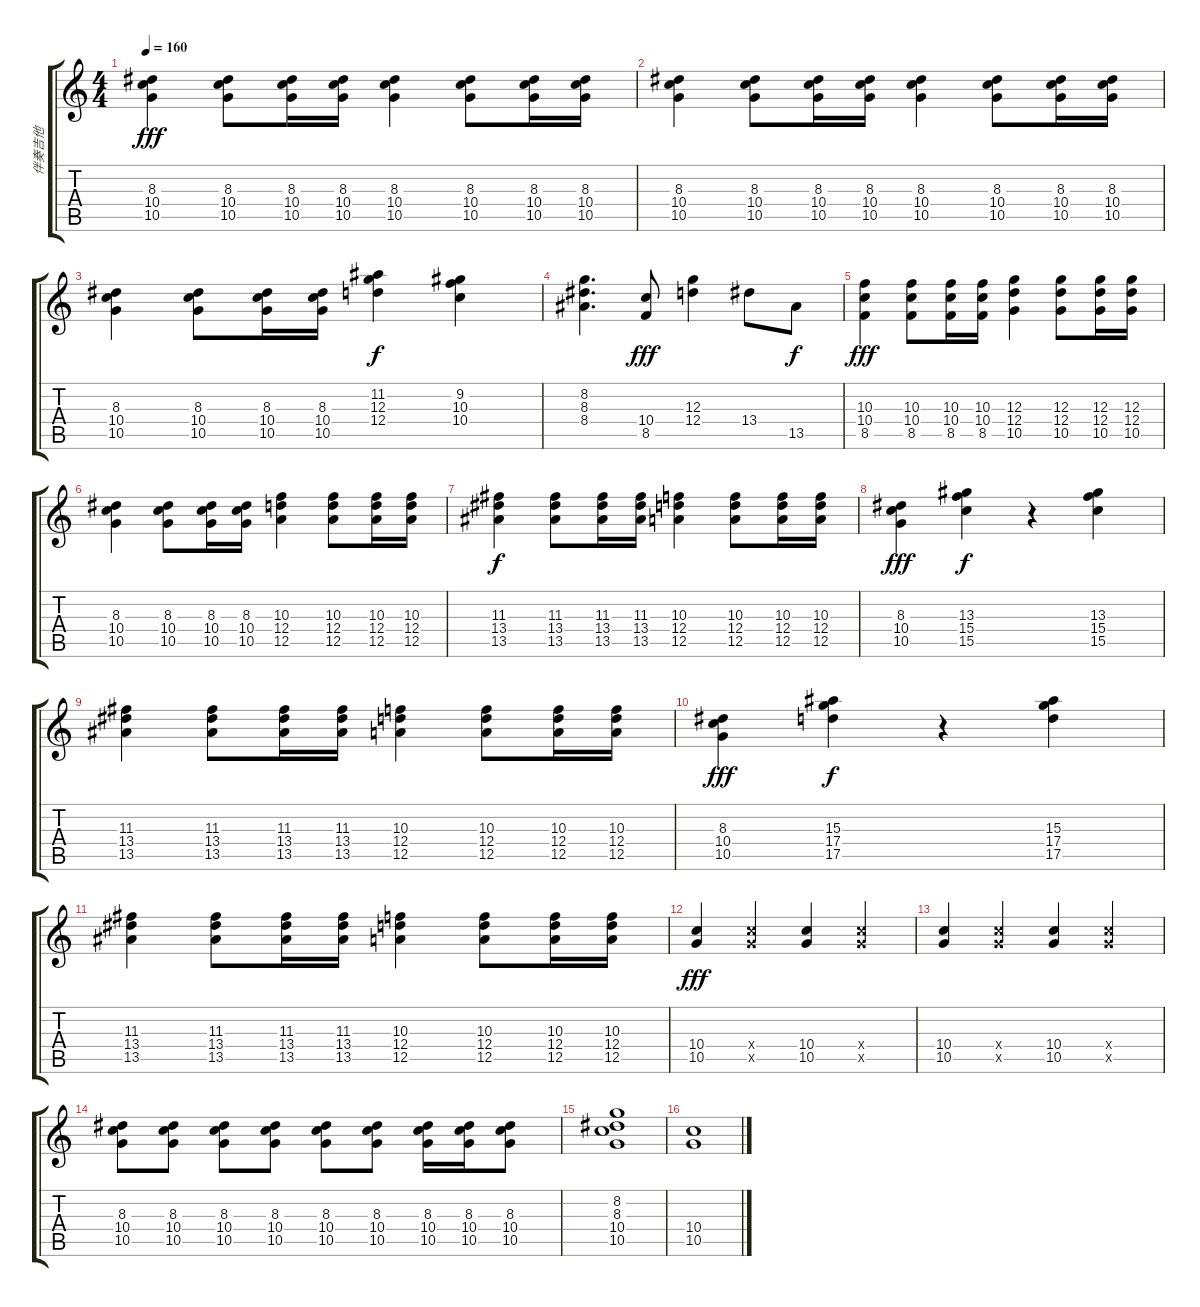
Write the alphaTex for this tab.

\track ("伴奏吉他" "伴奏吉他") {instrument overdrivenguitar}
\staff {score tabs}
\tuning (E4 B3 G3 D3 A2 E2) {hide}
\ts (4 4)
\tempo 160
\clef g2
\ks c
(8.3 10.4 10.5).4{dy fff} (8.3 10.4 10.5).8 (8.3 10.4 10.5).16 (8.3 10.4 10.5).16 (8.3 10.4 10.5).4 (8.3 10.4 10.5).8 (8.3 10.4 10.5).16 (8.3 10.4 10.5).16 |
(8.3 10.4 10.5).4 (8.3 10.4 10.5).8 (8.3 10.4 10.5).16 (8.3 10.4 10.5).16 (8.3 10.4 10.5).4 (8.3 10.4 10.5).8 (8.3 10.4 10.5).16 (8.3 10.4 10.5).16 |
(8.3 10.4 10.5).4 (8.3 10.4 10.5).8 (8.3 10.4 10.5).16 (8.3 10.4 10.5).16 (11.2 12.3 12.4).4{dy f} (9.2 10.3 10.4).4 |
(8.2 8.3 8.4).4{d} (10.4 8.5).8{dy fff} (12.3 12.4).4 13.4.8 13.5.8{dy f} |
(10.3 10.4 8.5).4{dy fff} (10.3 10.4 8.5).8 (10.3 10.4 8.5).16 (10.3 10.4 8.5).16 (12.3 12.4 10.5).4 (12.3 12.4 10.5).8 (12.3 12.4 10.5).16 (12.3 12.4 10.5).16 |
(8.3 10.4 10.5).4 (8.3 10.4 10.5).8 (8.3 10.4 10.5).16 (8.3 10.4 10.5).16 (10.3 12.4 12.5).4 (10.3 12.4 12.5).8 (10.3 12.4 12.5).16 (10.3 12.4 12.5).16 |
(11.3 13.4 13.5).4{dy f} (11.3 13.4 13.5).8 (11.3 13.4 13.5).16 (11.3 13.4 13.5).16 (10.3 12.4 12.5).4 (10.3 12.4 12.5).8 (10.3 12.4 12.5).16 (10.3 12.4 12.5).16 |
(8.3 10.4 10.5).4{dy fff} (13.3 15.4 15.5).4{dy f} r.4 (13.3 15.4 15.5).4 |
(11.3 13.4 13.5).4 (11.3 13.4 13.5).8 (11.3 13.4 13.5).16 (11.3 13.4 13.5).16 (10.3 12.4 12.5).4 (10.3 12.4 12.5).8 (10.3 12.4 12.5).16 (10.3 12.4 12.5).16 |
(8.3 10.4 10.5).4{dy fff} (15.3 17.4 17.5).4{dy f} r.4 (15.3 17.4 17.5).4 |
(11.3 13.4 13.5).4 (11.3 13.4 13.5).8 (11.3 13.4 13.5).16 (11.3 13.4 13.5).16 (10.3 12.4 12.5).4 (10.3 12.4 12.5).8 (10.3 12.4 12.5).16 (10.3 12.4 12.5).16 |
(10.4 10.5).4{dy fff} (10.4{x} 10.5{x}).4 (10.4 10.5).4 (10.4{x} 10.5{x}).4 |
(10.4 10.5).4 (10.4{x} 10.5{x}).4 (10.4 10.5).4 (10.4{x} 10.5{x}).4 |
(8.3 10.4 10.5).8 (8.3 10.4 10.5).8 (8.3 10.4 10.5).8 (8.3 10.4 10.5).8 (8.3 10.4 10.5).8 (8.3 10.4 10.5).8 (8.3 10.4 10.5).16 (8.3 10.4 10.5).16 (8.3 10.4 10.5).8 |
(8.2 8.3 10.4 10.5).1 |
(10.4 10.5).1
